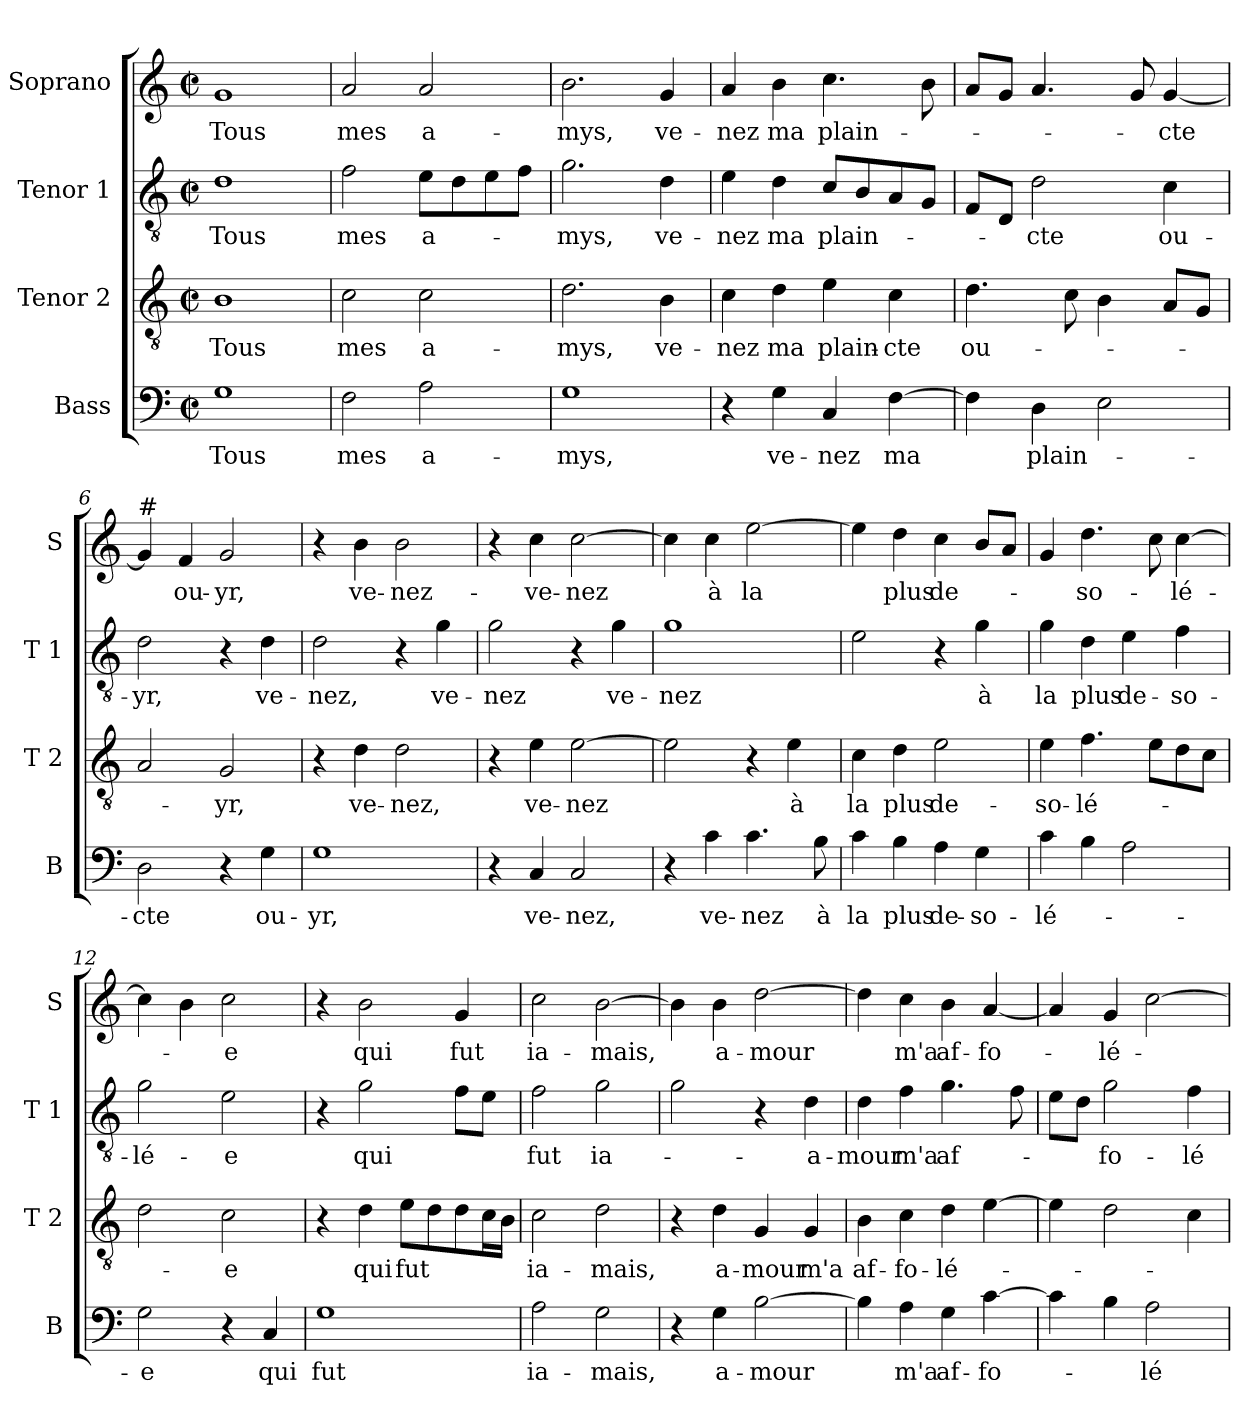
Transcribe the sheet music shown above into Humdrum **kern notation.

**kern	**text	**kern	**text	**kern	**text	**kern	**text
*part4	*part4	*part3	*part3	*part2	*part2	*part1	*part1
*staff4	*staff4	*staff3	*staff3	*staff2	*staff2	*staff1	*staff1
*I"Bass	*	*I"Tenor 2	*	*I"Tenor 1	*	*I"Soprano	*
*I'B	*	*I'T 2	*	*I'T 1	*	*I'S	*
*clefF4	*	*clefGv2	*	*clefGv2	*	*clefG2	*
*k[]	*	*k[]	*	*k[]	*	*k[]	*
*C:	*	*C:	*	*C:	*	*C:	*
*M2/2	*	*M2/2	*	*M2/2	*	*M2/2	*
*met(c|)	*	*met(c|)	*	*met(c|)	*	*met(c|)	*
=1	=1	=1	=1	=1	=1	=1	=1
!	!LO:LY:b	!	!LO:LY:b	!	!LO:LY:b	!	!LO:LY:b
1G	Tous	1B	Tous	1d	Tous	1g	Tous
=2	=2	=2	=2	=2	=2	=2	=2
!	!LO:LY:b	!	!LO:LY:b	!	!LO:LY:b	!	!LO:LY:b
2F\	mes	2c\	mes	2f\	mes	2a/	mes
!	!LO:LY:b	!	!LO:LY:b	!	!LO:LY:b	!	!LO:LY:b
2A\	a-	2c\	a-	8e\L	a-	2a/	a-
.	.	.	.	8d\	.	.	.
.	.	.	.	8e\	.	.	.
.	.	.	.	8f\J	.	.	.
=3	=3	=3	=3	=3	=3	=3	=3
!	!LO:LY:b	!	!LO:LY:b	!	!LO:LY:b	!	!LO:LY:b
1G	-mys,	2.d\	-mys,	2.g\	-mys,	2.b\	-mys,
!	!	!	!LO:LY:b	!	!LO:LY:b	!	!LO:LY:b
.	.	4B\	ve-	4d\	ve-	4g/	ve-
=4	=4	=4	=4	=4	=4	=4	=4
!	!	!	!LO:LY:b	!	!LO:LY:b	!	!LO:LY:b
4r	.	4c\	-nez	4e\	-nez	4a/	-nez
!	!LO:LY:b	!	!LO:LY:b	!	!LO:LY:b	!	!LO:LY:b
4G\	ve-	4d\	ma	4d\	ma	4b\	ma
!	!LO:LY:b	!	!LO:LY:b	!	!LO:LY:b	!	!LO:LY:b
4C/	-nez	4e\	plain-	8c/L	plain-	4.cc\	plain-
.	.	.	.	8B/	.	.	.
!	!LO:LY:b	!	!LO:LY:b	!	!	!	!
[4F\	ma	4c\	-cte	8A/	.	.	.
.	.	.	.	8G/J	.	8b\	.
!!LO:LB:g=z
=5	=5	=5	=5	=5	=5	=5	=5
!	!	!	!LO:LY:b	!	!	!	!
4F\]	.	4.d\	ou-	8F/L	.	8a/L	.
.	.	.	.	8D/J	.	8g/J	.
!	!LO:LY:b	!	!	!	!LO:LY:b	!	!
4D\	plain-	.	.	2d\	-cte	4.a/	.
.	.	8c\	.	.	.	.	.
2E\	.	4B\	.	.	.	.	.
.	.	.	.	.	.	8g/	.
!	!	!	!	!	!LO:LY:b	!	!LO:LY:b
.	.	8A/L	.	4c\	ou-	[4g/	-cte
.	.	8G/J	.	.	.	.	.
=6	=6	=6	=6	=6	=6	=6	=6
!	!	!	!	!	!	!LO:TX:a:t=#	!
!	!LO:LY:b	!	!	!	!LO:LY:b	!	!
2D\	-cte	2A/	.	2d\	-yr,	4g/]	.
!	!	!	!	!	!	!	!LO:LY:b
.	.	.	.	.	.	4f/	ou-
!	!	!	!LO:LY:b	!	!	!	!LO:LY:b
4r	.	2G/	-yr,	4r	.	2g/	-yr,
!	!LO:LY:b	!	!	!	!LO:LY:b	!	!
4G\	ou-	.	.	4d\	ve-	.	.
=7	=7	=7	=7	=7	=7	=7	=7
!	!LO:LY:b	!	!	!	!LO:LY:b	!	!
1G	-yr,	4r	.	2d\	-nez,	4r	.
!	!	!	!LO:LY:b	!	!	!	!LO:LY:b
.	.	4d\	ve-	.	.	4b\	ve-
!	!	!	!LO:LY:b	!	!	!	!LO:LY:b
.	.	2d\	-nez,	4r	.	2b\	-nez-
!	!	!	!	!	!LO:LY:b	!	!
.	.	.	.	4g\	ve-	.	.
=8	=8	=8	=8	=8	=8	=8	=8
!	!	!	!	!	!LO:LY:b	!	!
4r	.	4r	.	2g\	-nez	4r	.
!	!LO:LY:b	!	!LO:LY:b	!	!	!	!LO:LY:b
4C/	ve-	4e\	ve-	.	.	4cc\	-ve-
!	!LO:LY:b	!	!LO:LY:b	!	!	!	!LO:LY:b
2C/	-nez,	[2e\	-nez	4r	.	[2cc\	-nez
!	!	!	!	!	!LO:LY:b	!	!
.	.	.	.	4g\	ve-	.	.
=9	=9	=9	=9	=9	=9	=9	=9
!	!	!	!	!	!LO:LY:b	!	!
4r	.	2e\]	.	1g	-nez	4cc\]	.
!	!LO:LY:b	!	!	!	!	!	!LO:LY:b
4c\	ve-	.	.	.	.	4cc\	à
!	!LO:LY:b	!	!	!	!	!	!LO:LY:b
4.c\	-nez	4r	.	.	.	[2ee\	la
!	!	!	!LO:LY:b	!	!	!	!
.	.	4e\	à	.	.	.	.
!	!LO:LY:b	!	!	!	!	!	!
8B\	à	.	.	.	.	.	.
!!LO:PB:g=z
=10	=10	=10	=10	=10	=10	=10	=10
!	!LO:LY:b	!	!LO:LY:b	!	!	!	!
4c\	la	4c\	la	2e\	.	4ee\]	.
!	!LO:LY:b	!	!LO:LY:b	!	!	!	!LO:LY:b
4B\	plus	4d\	plus	.	.	4dd\	plus
!	!LO:LY:b	!	!LO:LY:b	!	!	!	!LO:LY:b
4A\	de-	2e\	de-	4r	.	4cc\	de-
!	!LO:LY:b	!	!	!	!LO:LY:b	!	!
4G\	-so-	.	.	4g\	à	8b/L	.
.	.	.	.	.	.	8a/J	.
=11	=11	=11	=11	=11	=11	=11	=11
!	!LO:LY:b	!	!LO:LY:b	!	!LO:LY:b	!	!
4c\	-lé-	4e\	-so-	4g\	la	4g/	.
!	!	!	!LO:LY:b	!	!LO:LY:b	!	!LO:LY:b
4B\	.	4.f\	-lé-	4d\	plus	4.dd\	-so-
!	!	!	!	!	!LO:LY:b	!	!
2A\	.	.	.	4e\	de-	.	.
.	.	8e\L	.	.	.	8cc\	.
!	!	!	!	!	!LO:LY:b	!	!LO:LY:b
.	.	8d\	.	4f\	-so-	[4cc\	-lé-
.	.	8c\J	.	.	.	.	.
=12	=12	=12	=12	=12	=12	=12	=12
!	!LO:LY:b	!	!	!	!LO:LY:b	!	!
2G\	-e	2d\	.	2g\	-lé-	4cc\]	.
.	.	.	.	.	.	4b\	.
!	!	!	!LO:LY:b	!	!LO:LY:b	!	!LO:LY:b
4r	.	2c\	-e	2e\	-e	2cc\	-e
!	!LO:LY:b	!	!	!	!	!	!
4C/	qui	.	.	.	.	.	.
=13	=13	=13	=13	=13	=13	=13	=13
!	!LO:LY:b	!	!	!	!	!	!
1G	fut	4r	.	4r	.	4r	.
!	!	!	!LO:LY:b	!	!LO:LY:b	!	!LO:LY:b
.	.	4d\	qui	2g\	qui	2b\	qui
!	!	!	!LO:LY:b	!	!	!	!
.	.	8e\L	fut	.	.	.	.
.	.	8d\	.	.	.	.	.
!	!	!	!	!	!	!	!LO:LY:b
.	.	8d\	.	8f\L	.	4g/	fut
.	.	16c\L	.	8e\J	.	.	.
.	.	16B\JJ	.	.	.	.	.
=14	=14	=14	=14	=14	=14	=14	=14
!	!LO:LY:b	!	!LO:LY:b	!	!LO:LY:b	!	!LO:LY:b
2A\	ia-	2c\	ia-	2f\	fut	2cc\	ia-
!	!LO:LY:b	!	!LO:LY:b	!	!LO:LY:b	!	!LO:LY:b
2G\	-mais,	2d\	-mais,	2g\	ia-	[2b\	-mais,
!!LO:LB:g=z
=15	=15	=15	=15	=15	=15	=15	=15
4r	.	4r	.	2g\	.	4b\]	.
!	!LO:LY:b	!	!LO:LY:b	!	!	!	!LO:LY:b
4G\	a-	4d\	a-	.	.	4b\	a-
!	!LO:LY:b	!	!LO:LY:b	!	!	!	!LO:LY:b
[2B\	-mour	4G/	-mour	4r	.	[2dd\	-mour
!	!	!	!LO:LY:b	!	!LO:LY:b	!	!
.	.	4G/	m'a	4d\	a-	.	.
=16	=16	=16	=16	=16	=16	=16	=16
!	!	!	!LO:LY:b	!	!LO:LY:b	!	!
4B\]	.	4B\	af-	4d\	-mour	4dd\]	.
!	!LO:LY:b	!	!LO:LY:b	!	!LO:LY:b	!	!LO:LY:b
4A\	m'a	4c\	-fo-	4f\	m'a	4cc\	m'a
!	!LO:LY:b	!	!LO:LY:b	!	!LO:LY:b	!	!LO:LY:b
4G\	af-	4d\	-lé-	4.g\	af-	4b\	af-
!	!LO:LY:b	!	!	!	!	!	!LO:LY:b
[4c\	-fo-	[4e\	.	.	.	[4a/	-fo-
.	.	.	.	8f\	.	.	.
=17	=17	=17	=17	=17	=17	=17	=17
4c\]	.	4e\]	.	8e\L	.	4a/]	.
.	.	.	.	8d\J	.	.	.
!	!	!	!	!	!LO:LY:b	!	!LO:LY:b
4B\	.	2d\	.	2g\	-fo-	4g/	-lé-
!	!LO:LY:b	!	!	!	!	!	!
2A\	-lé-	.	.	.	.	[2cc\	.
!	!	!	!	!	!LO:LY:b	!	!
.	.	4c\	.	4f\	-lé	.	.
=	=	=	=	=	=	=	=
*-	*-	*-	*-	*-	*-	*-	*-
